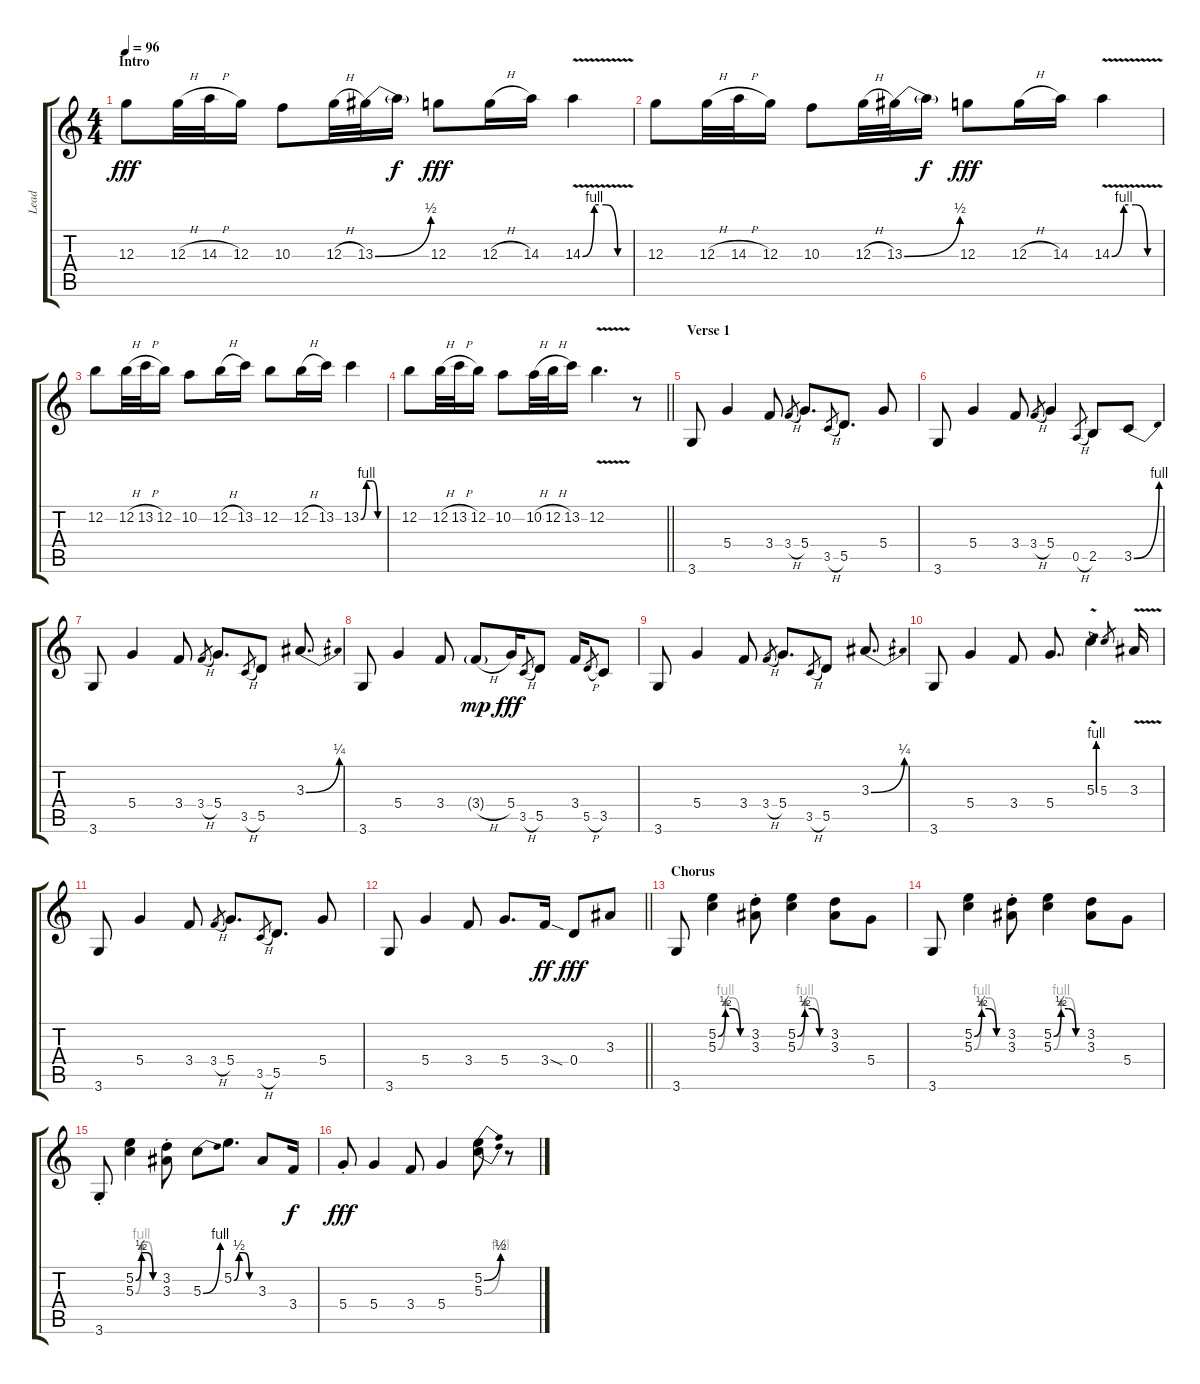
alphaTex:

\track ("Lead" "Lead") {instrument overdrivenguitar}
\staff {score tabs}
\tuning (E4 B3 G3 D3 A2 E2) {hide}
\ts (4 4)
\section ("" "Intro")
\tempo 96
\clef g2
\ks c
12.3.8{dy fff instrument overdrivenguitar} 12.3{h}.32 14.3{h}.32 12.3.16 10.3.8 12.3{h}.32 13.3{be (bend 0 0 60 2)}.32 13.3{t}.16{dy f} 12.3.8{dy fff} 12.3{h}.16 14.3.16 14.3{be (custom 0 0 15 4 30 4 45 0 60 0) v}.4 |
12.3.8 12.3{h}.32 14.3{h}.32 12.3.16 10.3.8 12.3{h}.32 13.3{be (bend 0 0 60 2)}.32 13.3{t}.16{dy f} 12.3.8{dy fff} 12.3{h}.16 14.3.16 14.3{be (custom 0 0 15 4 30 4 45 0 60 0) v}.4 |
12.2.8 12.2{h}.32 13.2{h}.32 12.2.16 10.2.8 12.2{h}.16 13.2.16 12.2.8 12.2{h}.16 13.2.16 13.2{be (custom 0 0 15 4 30 4 45 0 60 0)}.4 |
\barLineRight lightlight
12.2.8 12.2{h}.32 13.2{h}.32 12.2.16 10.2.8 10.2{h}.32 12.2{h}.32 13.2.16 12.2{v}.4{d} r.8 |
\section ("" "Verse 1")
3.6.8{volume 12 instrument overdrivenguitar} 5.4.4 3.4.8 3.4{h}.8{gr} 5.4.8{d} 3.5{h}.8{gr} 5.5.8{d} 5.4.8 |
3.6.8 5.4.4 3.4.8 3.4{h}.8{gr} 5.4.4 0.5{h}.8{gr} 2.5.8 3.5{be (bend 0 0 60 4)}.8 |
3.6.8 5.4.4 3.4.8 3.4{h}.8{gr} 5.4.8{d} 3.5{h}.8{gr} 5.5.8 3.3{be (bend 0 0 60 1)}.8{d} |
3.6.8 5.4.4 3.4.8 3.4{h g}.8{dy mp} 5.4.16{dy fff} 3.5{h}.8{gr} 5.5.8 3.4.16 5.5{h}.8{gr} 3.5.8 |
3.6.8 5.4.4 3.4.8 3.4{h}.8{gr} 5.4.8{d} 3.5{h}.8{gr} 5.5.8 3.3{be (bend 0 0 60 1)}.8{d} |
3.6.8 5.4.4 3.4.8 5.4.8{d} 5.3{be (bend 0 0 60 4) v}.4 5.3.8{gr} 3.3{v}.16 |
3.6.8 5.4.4 3.4.8 3.4{h}.8{gr} 5.4.8{d} 3.5{h}.8{gr} 5.5.8{d} 5.4.8 |
\barLineRight lightlight
3.6.8 5.4.4 3.4.8 5.4.8{d} 3.4{sod}.16{dy ff} 0.4.8{dy fff} 3.3.8 |
\section ("" "Chorus")
3.6.8 (5.2{be (custom 0 0 15 2 30 2 45 0 60 0)} 5.3{be (custom 0 0 15 4 30 4 45 0 60 0)}).4 (3.2{st} 3.3{st}).8 (5.2{be (custom 0 0 15 2 30 2 45 0 60 0)} 5.3{be (custom 0 0 15 4 30 4 45 0 60 0)}).4 (3.2 3.3).8 5.4.8 |
3.6.8 (5.2{be (custom 0 0 15 2 30 2 45 0 60 0)} 5.3{be (custom 0 0 15 4 30 4 45 0 60 0)}).4 (3.2{st} 3.3{st}).8 (5.2{be (custom 0 0 15 2 30 2 45 0 60 0)} 5.3{be (custom 0 0 15 4 30 4 45 0 60 0)}).4 (3.2 3.3).8 5.4.8 |
3.6{st}.8 (5.2{be (custom 0 0 15 2 30 2 45 0 60 0)} 5.3{be (custom 0 0 15 4 30 4 45 0 60 0)}).4 (3.2{st} 3.3{st}).8 5.3{be (bend 0 0 60 4)}.8 5.2{be (custom 0 0 15 2 30 2 45 0 60 0)}.8{d} 3.3.8 3.4.16{dy f} |
5.4{st}.8{dy fff} 5.4.4 3.4.8 5.4.4 (5.2{be (bend 0 0 60 2)} 5.3{be (bend 0 0 60 4)}).8 r.8
